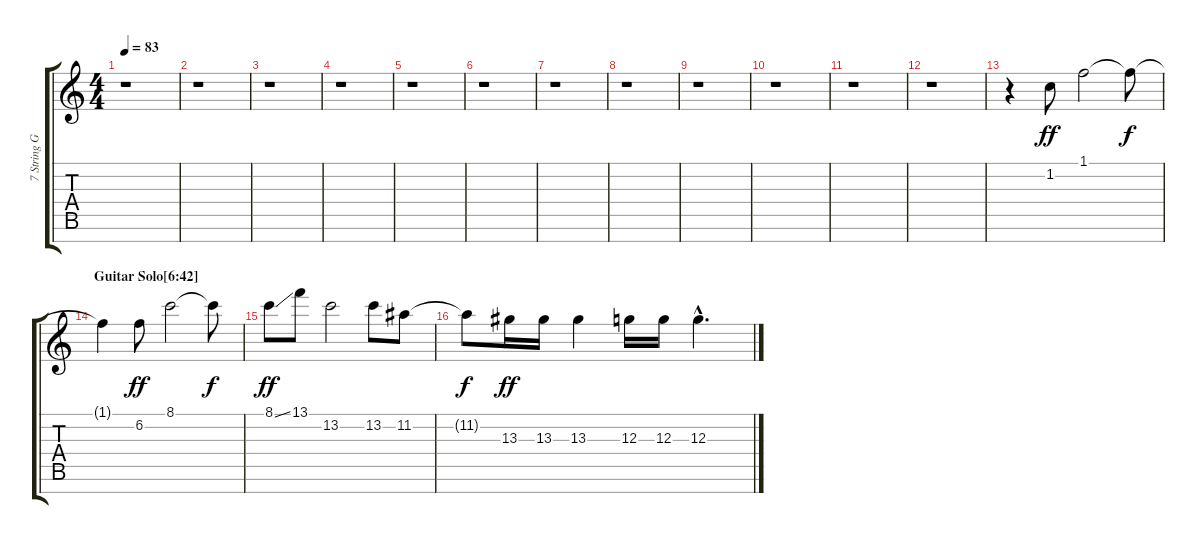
\track ("7 String Guitar" "7 String G") {instrument distortionguitar}
\staff {score tabs}
\tuning (E4 B3 G3 D3 A2 E2 B1) {hide}
\ts (4 4)
\tempo 83
\clef g2
\ks c
r.1{dy f} |
r.1 |
r.1 |
r.1 |
r.1 |
r.1 |
r.1 |
r.1 |
r.1 |
r.1 |
r.1 |
r.1 |
r.4 1.2.8{dy ff} 1.1.2 1.1{t}.8{dy f} |
\section ("" "Guitar Solo[6:42]")
1.1{t}.4 6.2.8{dy ff} 8.1.2 8.1{t}.8{dy f} |
8.1{ss}.8{dy ff} 13.1.8 13.2.2 13.2.8 11.2.8 |
11.2{t}.8{dy f} 13.3.16{dy ff} 13.3.16 13.3.4 12.3.16 12.3.16 12.3{hac}.4{d}
